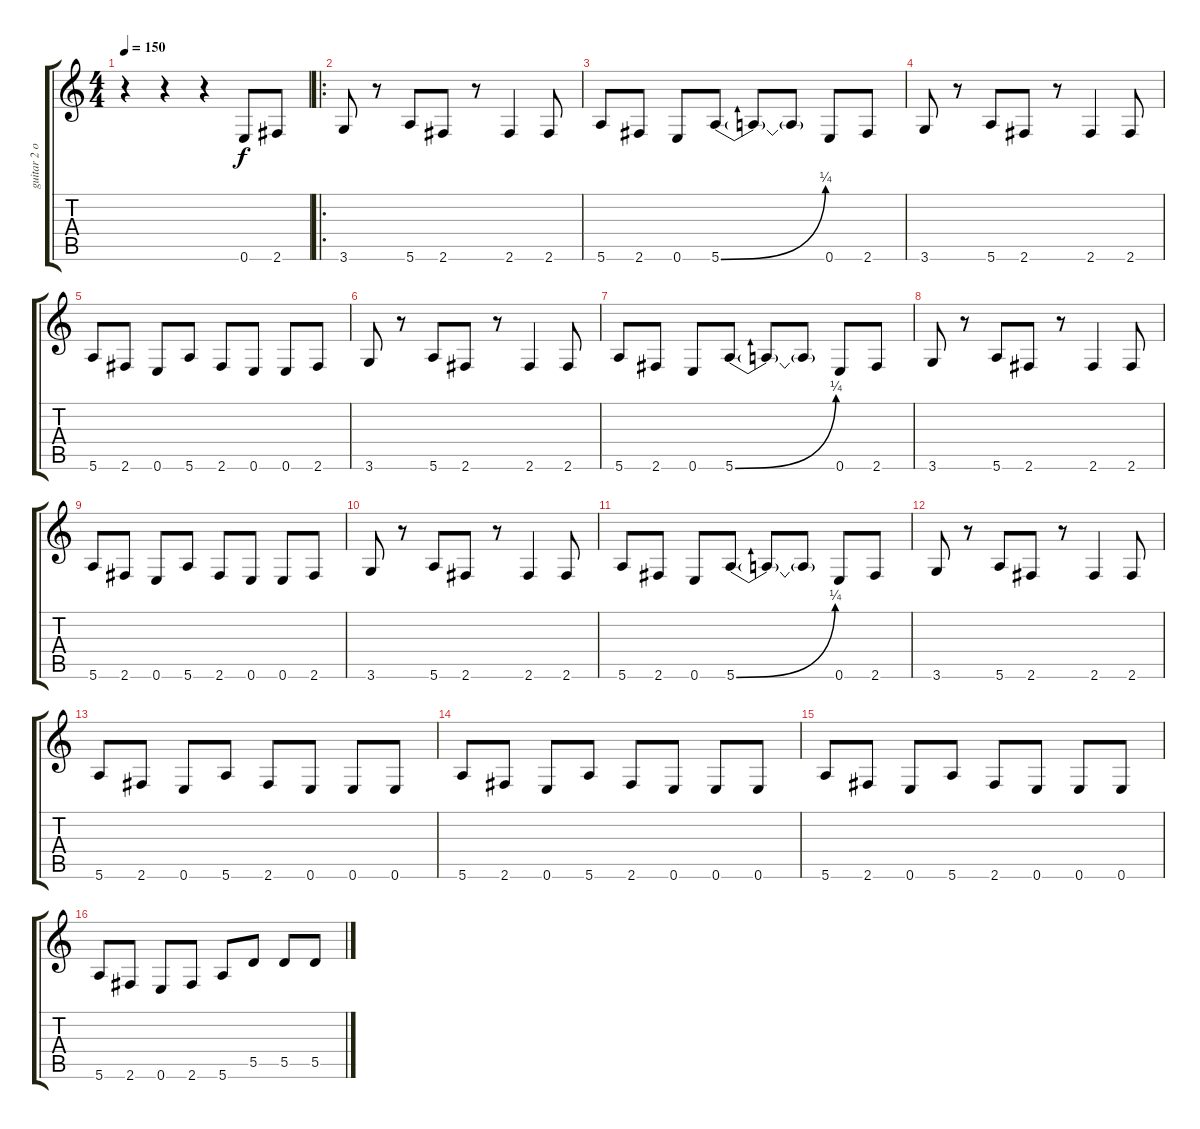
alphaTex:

\track ("guitar 2 opt" "guitar 2 o") {instrument electricguitarclean}
\staff {score tabs}
\tuning (E4 B3 G3 D3 A2 E2) {hide}
\ts (4 4)
\tempo 150
\clef g2
\ks c
r.4{dy f instrument electricguitarclean} r.4 r.4 0.6.8 2.6.8 |
\ro
3.6.8 r.8 5.6.8 2.6.8 r.8 2.6.4 2.6.8 |
5.6.8 2.6.8 0.6.8 5.6{be (bend 0 0 60 1)}.8 5.6{t}.8 5.6{t}.8 0.6.8 2.6.8 |
3.6.8 r.8 5.6.8 2.6.8 r.8 2.6.4 2.6.8 |
5.6.8 2.6.8 0.6.8 5.6.8 2.6.8 0.6.8 0.6.8 2.6.8 |
3.6.8 r.8 5.6.8 2.6.8 r.8 2.6.4 2.6.8 |
5.6.8 2.6.8 0.6.8 5.6{be (bend 0 0 60 1)}.8 5.6{t}.8 5.6{t}.8 0.6.8 2.6.8 |
3.6.8 r.8 5.6.8 2.6.8 r.8 2.6.4 2.6.8 |
5.6.8 2.6.8 0.6.8 5.6.8 2.6.8 0.6.8 0.6.8 2.6.8 |
3.6.8 r.8 5.6.8 2.6.8 r.8 2.6.4 2.6.8 |
5.6.8 2.6.8 0.6.8 5.6{be (bend 0 0 60 1)}.8 5.6{t}.8 5.6{t}.8 0.6.8 2.6.8 |
3.6.8 r.8 5.6.8 2.6.8 r.8 2.6.4 2.6.8 |
5.6.8 2.6.8 0.6.8 5.6.8 2.6.8 0.6.8 0.6.8 0.6.8 |
5.6.8 2.6.8 0.6.8 5.6.8 2.6.8 0.6.8 0.6.8 0.6.8 |
5.6.8 2.6.8 0.6.8 5.6.8 2.6.8 0.6.8 0.6.8 0.6.8 |
5.6.8 2.6.8 0.6.8 2.6.8 5.6.8 5.5.8 5.5.8 5.5.8
